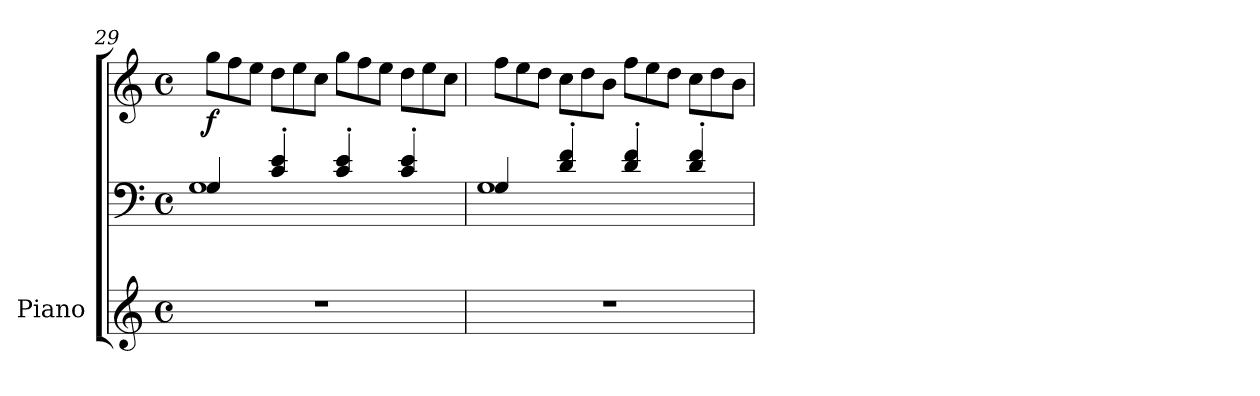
**kern	**kern	**kern	**dynam
*part1	*part1	*part1	*part1
*staff3	*staff2	*staff1	*staff1/2/3
*I"Piano	*	*	*
*I'Pno	*	*	*
!!LO:LB:g=z
*clefG2	*clefF4	*clefG2	*
*k[]	*k[]	*k[]	*
*M4/4	*M4/4	*M4/4	*
*met(c)	*met(c)	*met(c)	*
=29	=29	=29	=29
*	*^	*	*
*	*	*	*Xtuplet	*
!	!	!	!	!LO:DY:b
1r	4G/	1G	12gg\L	f
.	.	.	12ff\	.
.	.	.	12ee\J	.
.	4c/' 4e/'	.	12dd\L	.
.	.	.	12ee\	.
.	.	.	12cc\J	.
.	4c/' 4e/'	.	12gg\L	.
.	.	.	12ff\	.
.	.	.	12ee\J	.
.	4c/' 4e/'	.	12dd\L	.
.	.	.	12ee\	.
.	.	.	12cc\J	.
=30	=30	=30	=30	=30
1r	4G/	1G	12ff\L	.
.	.	.	12ee\	.
.	.	.	12dd\J	.
.	4d/' 4f/'	.	12cc\L	.
.	.	.	12dd\	.
.	.	.	12b\J	.
.	4d/' 4f/'	.	12ff\L	.
.	.	.	12ee\	.
.	.	.	12dd\J	.
.	4d/' 4f/'	.	12cc\L	.
.	.	.	12dd\	.
.	.	.	12b\J	.
*	*v	*v	*	*
=	=	=	=
*-	*-	*-	*-
